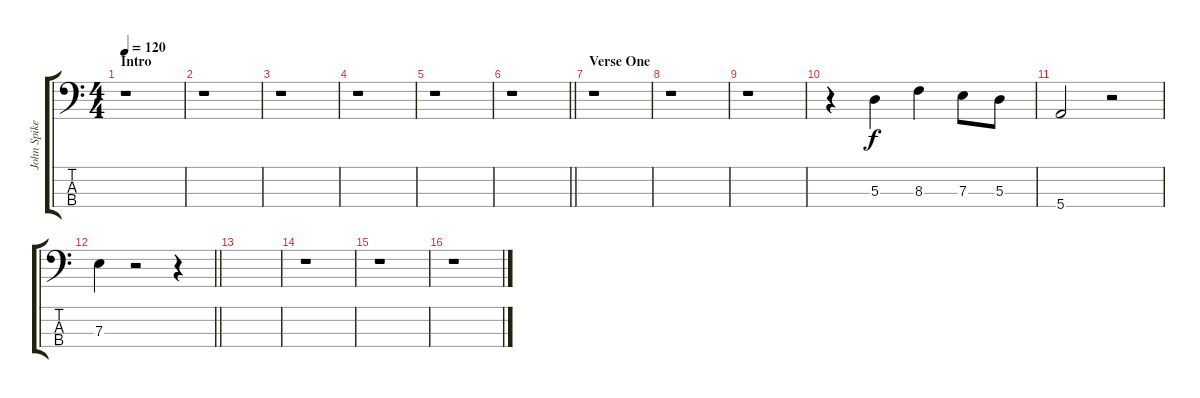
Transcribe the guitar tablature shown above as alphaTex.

\track ("John Spiker" "John Spike") {instrument electricbassfinger}
\staff {score tabs}
\tuning (G2 D2 A1 E1) {hide}
\ts (4 4)
\section ("" "Intro")
\tempo 120
\clef f4
\ks c
r.1{dy f instrument electricbassfinger} |
r.1 |
r.1 |
r.1 |
r.1 |
\barLineRight lightlight
r.1 |
\section ("" "Verse One")
r.1 |
r.1 |
r.1 |
r.4 5.3.4 8.3.4 7.3.8 5.3.8 |
5.4.2 r.2 |
\barLineRight lightlight
7.3.4 r.2 r.4 |
|
r.1 |
r.1 |
r.1
